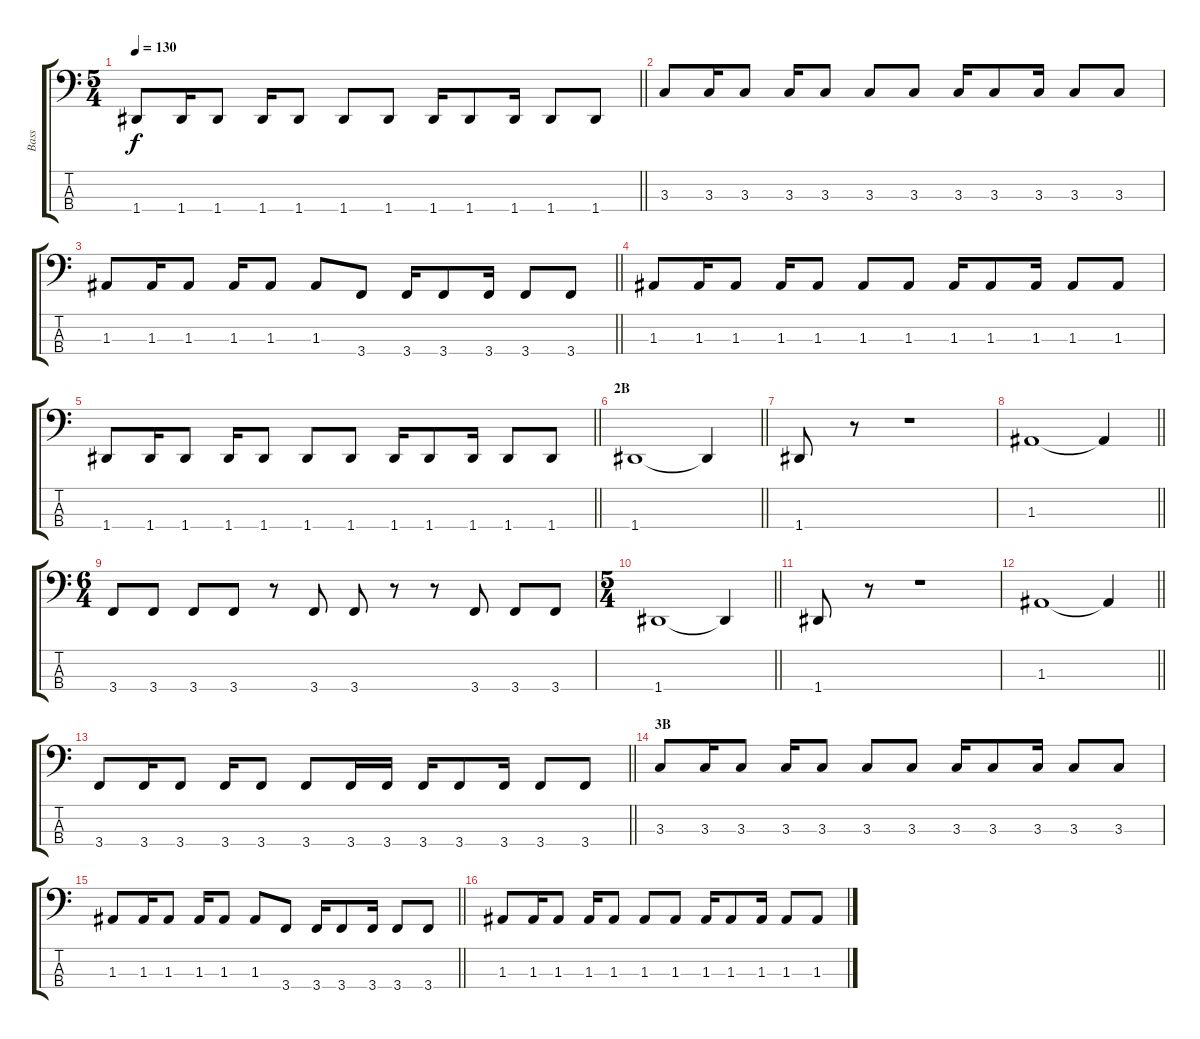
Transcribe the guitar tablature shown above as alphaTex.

\track ("Bass" "Bass") {instrument electricbassfinger}
\staff {score tabs}
\tuning (G2 D2 A1 D1) {hide}
\ts (5 4)
\tempo 130
\clef f4
\barLineRight lightlight
\ks c
1.4.8{dy f} 1.4.16 1.4.8 1.4.16 1.4.8 1.4.8 1.4.8 1.4.16 1.4.8 1.4.16 1.4.8 1.4.8 |
3.3.8 3.3.16 3.3.8 3.3.16 3.3.8 3.3.8 3.3.8 3.3.16 3.3.8 3.3.16 3.3.8 3.3.8 |
\barLineRight lightlight
1.3.8 1.3.16 1.3.8 1.3.16 1.3.8 1.3.8 3.4.8 3.4.16 3.4.8 3.4.16 3.4.8 3.4.8 |
1.3.8 1.3.16 1.3.8 1.3.16 1.3.8 1.3.8 1.3.8 1.3.16 1.3.8 1.3.16 1.3.8 1.3.8 |
\barLineRight lightlight
1.4.8 1.4.16 1.4.8 1.4.16 1.4.8 1.4.8 1.4.8 1.4.16 1.4.8 1.4.16 1.4.8 1.4.8 |
\section ("" "2B")
\barLineRight lightlight
1.4.1 1.4{t}.4 |
1.4.8 r.8 r.1 |
\barLineRight lightlight
1.3.1 1.3{t}.4 |
\ts (6 4)
3.4.8 3.4.8 3.4.8 3.4.8 r.8 3.4.8 3.4.8 r.8 r.8 3.4.8 3.4.8 3.4.8 |
\ts (5 4)
\barLineRight lightlight
1.4.1 1.4{t}.4 |
1.4.8 r.8 r.1 |
\barLineRight lightlight
1.3.1 1.3{t}.4 |
\barLineRight lightlight
3.4.8 3.4.16 3.4.8 3.4.16 3.4.8 3.4.8 3.4.16 3.4.16 3.4.16 3.4.8 3.4.16 3.4.8 3.4.8 |
\section ("" "3B")
3.3.8 3.3.16 3.3.8 3.3.16 3.3.8 3.3.8 3.3.8 3.3.16 3.3.8 3.3.16 3.3.8 3.3.8 |
\barLineRight lightlight
1.3.8 1.3.16 1.3.8 1.3.16 1.3.8 1.3.8 3.4.8 3.4.16 3.4.8 3.4.16 3.4.8 3.4.8 |
1.3.8 1.3.16 1.3.8 1.3.16 1.3.8 1.3.8 1.3.8 1.3.16 1.3.8 1.3.16 1.3.8 1.3.8
